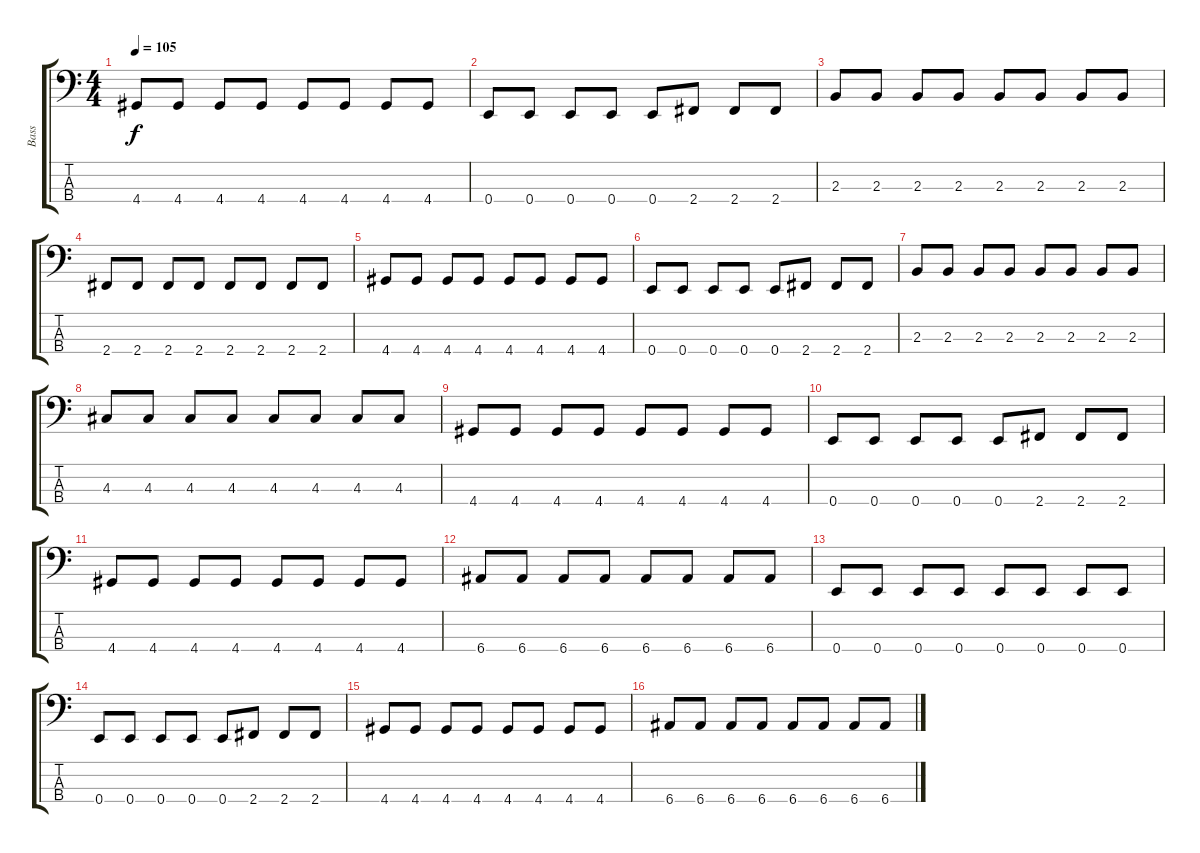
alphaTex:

\track ("Bass" "Bass") {instrument electricbassfinger}
\staff {score tabs}
\tuning (G2 D2 A1 E1) {hide}
\ts (4 4)
\tempo 105
\clef f4
\ks c
4.4.8{dy f} 4.4.8 4.4.8 4.4.8 4.4.8 4.4.8 4.4.8 4.4.8 |
0.4.8 0.4.8 0.4.8 0.4.8 0.4.8 2.4.8 2.4.8 2.4.8 |
2.3.8 2.3.8 2.3.8 2.3.8 2.3.8 2.3.8 2.3.8 2.3.8 |
2.4.8 2.4.8 2.4.8 2.4.8 2.4.8 2.4.8 2.4.8 2.4.8 |
4.4.8 4.4.8 4.4.8 4.4.8 4.4.8 4.4.8 4.4.8 4.4.8 |
0.4.8 0.4.8 0.4.8 0.4.8 0.4.8 2.4.8 2.4.8 2.4.8 |
2.3.8 2.3.8 2.3.8 2.3.8 2.3.8 2.3.8 2.3.8 2.3.8 |
4.3.8 4.3.8 4.3.8 4.3.8 4.3.8 4.3.8 4.3.8 4.3.8 |
4.4.8 4.4.8 4.4.8 4.4.8 4.4.8 4.4.8 4.4.8 4.4.8 |
0.4.8 0.4.8 0.4.8 0.4.8 0.4.8 2.4.8 2.4.8 2.4.8 |
4.4.8 4.4.8 4.4.8 4.4.8 4.4.8 4.4.8 4.4.8 4.4.8 |
6.4.8 6.4.8 6.4.8 6.4.8 6.4.8 6.4.8 6.4.8 6.4.8 |
0.4.8 0.4.8 0.4.8 0.4.8 0.4.8 0.4.8 0.4.8 0.4.8 |
0.4.8 0.4.8 0.4.8 0.4.8 0.4.8 2.4.8 2.4.8 2.4.8 |
4.4.8 4.4.8 4.4.8 4.4.8 4.4.8 4.4.8 4.4.8 4.4.8 |
6.4.8 6.4.8 6.4.8 6.4.8 6.4.8 6.4.8 6.4.8 6.4.8
